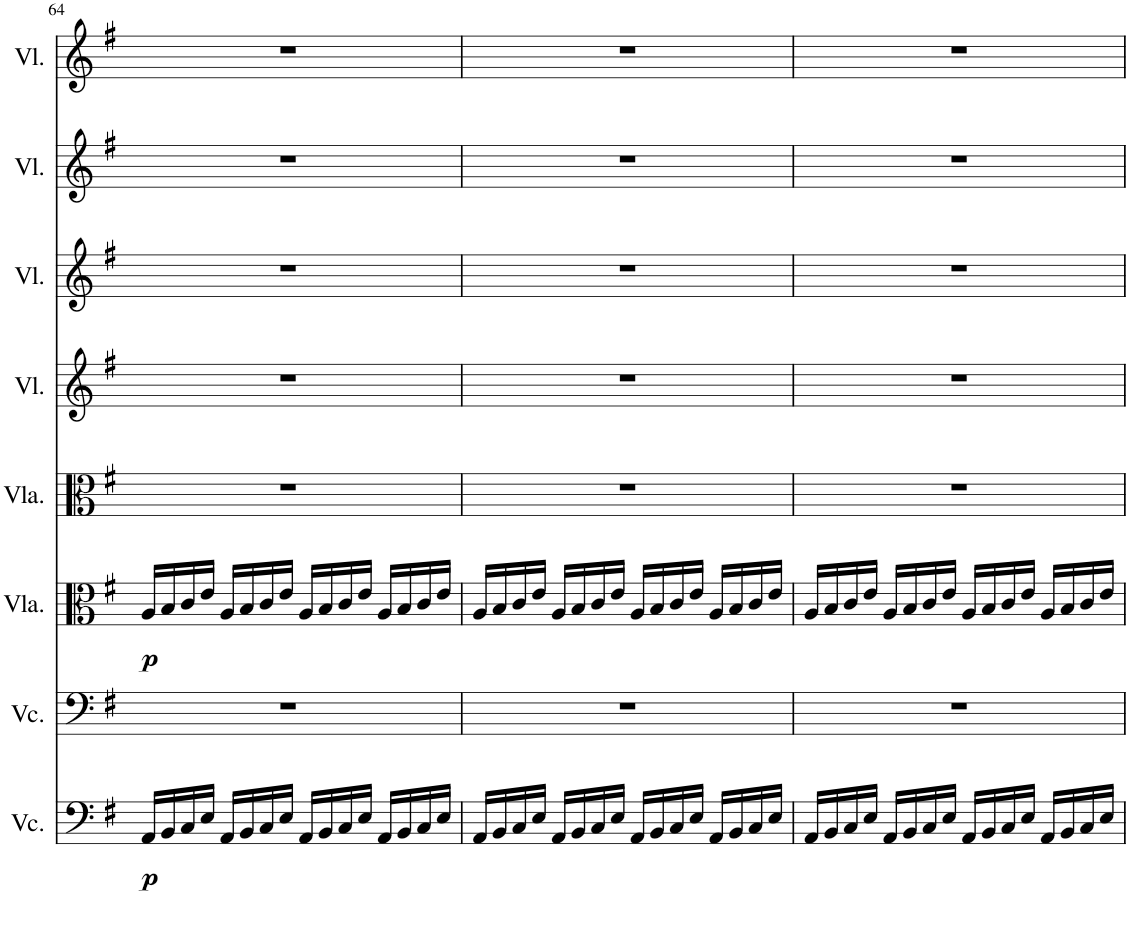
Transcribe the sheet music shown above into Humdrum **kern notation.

**kern	**dynam	**kern	**kern	**dynam	**kern	**kern	**kern	**kern	**kern
*part8	*part8	*part7	*part6	*part6	*part5	*part4	*part3	*part2	*part1
*staff8	*staff8	*staff7	*staff6	*staff6	*staff5	*staff4	*staff3	*staff2	*staff1
*I"Cello	*	*I"Cello	*I"Altviool	*	*I"Altviool	*I"Viool	*I"Viool	*I"Viool	*I"Viool
*	*	*	*	*	*	*I'Vl.	*I'Vl.	*I'Vl.	*I'Vl.
!!LO:PB:g=z
*clefF4	*	*clefF4	*clefC3	*	*clefC3	*clefG2	*clefG2	*clefG2	*clefG2
*k[f#]	*	*k[f#]	*k[f#]	*	*k[f#]	*k[f#]	*k[f#]	*k[f#]	*k[f#]
*M4/4	*	*M4/4	*M4/4	*	*M4/4	*M4/4	*M4/4	*M4/4	*M4/4
=64	=64	=64	=64	=64	=64	=64	=64	=64	=64
!	!LO:DY:b	!	!	!LO:DY:b	!	!	!	!	!
16AA/LL	p	1r	16A/LL	p	1r	1r	1r	1r	1r
16BB/	.	.	16B/	.	.	.	.	.	.
16C/	.	.	16c/	.	.	.	.	.	.
16E/JJ	.	.	16e/JJ	.	.	.	.	.	.
16AA/LL	.	.	16A/LL	.	.	.	.	.	.
16BB/	.	.	16B/	.	.	.	.	.	.
16C/	.	.	16c/	.	.	.	.	.	.
16E/JJ	.	.	16e/JJ	.	.	.	.	.	.
16AA/LL	.	.	16A/LL	.	.	.	.	.	.
16BB/	.	.	16B/	.	.	.	.	.	.
16C/	.	.	16c/	.	.	.	.	.	.
16E/JJ	.	.	16e/JJ	.	.	.	.	.	.
16AA/LL	.	.	16A/LL	.	.	.	.	.	.
16BB/	.	.	16B/	.	.	.	.	.	.
16C/	.	.	16c/	.	.	.	.	.	.
16E/JJ	.	.	16e/JJ	.	.	.	.	.	.
=65	=65	=65	=65	=65	=65	=65	=65	=65	=65
16AA/LL	.	1r	16A/LL	.	1r	1r	1r	1r	1r
16BB/	.	.	16B/	.	.	.	.	.	.
16C/	.	.	16c/	.	.	.	.	.	.
16E/JJ	.	.	16e/JJ	.	.	.	.	.	.
16AA/LL	.	.	16A/LL	.	.	.	.	.	.
16BB/	.	.	16B/	.	.	.	.	.	.
16C/	.	.	16c/	.	.	.	.	.	.
16E/JJ	.	.	16e/JJ	.	.	.	.	.	.
16AA/LL	.	.	16A/LL	.	.	.	.	.	.
16BB/	.	.	16B/	.	.	.	.	.	.
16C/	.	.	16c/	.	.	.	.	.	.
16E/JJ	.	.	16e/JJ	.	.	.	.	.	.
16AA/LL	.	.	16A/LL	.	.	.	.	.	.
16BB/	.	.	16B/	.	.	.	.	.	.
16C/	.	.	16c/	.	.	.	.	.	.
16E/JJ	.	.	16e/JJ	.	.	.	.	.	.
=66	=66	=66	=66	=66	=66	=66	=66	=66	=66
16AA/LL	.	1r	16A/LL	.	1r	1r	1r	1r	1r
16BB/	.	.	16B/	.	.	.	.	.	.
16C/	.	.	16c/	.	.	.	.	.	.
16E/JJ	.	.	16e/JJ	.	.	.	.	.	.
16AA/LL	.	.	16A/LL	.	.	.	.	.	.
16BB/	.	.	16B/	.	.	.	.	.	.
16C/	.	.	16c/	.	.	.	.	.	.
16E/JJ	.	.	16e/JJ	.	.	.	.	.	.
16AA/LL	.	.	16A/LL	.	.	.	.	.	.
16BB/	.	.	16B/	.	.	.	.	.	.
16C/	.	.	16c/	.	.	.	.	.	.
16E/JJ	.	.	16e/JJ	.	.	.	.	.	.
16AA/LL	.	.	16A/LL	.	.	.	.	.	.
16BB/	.	.	16B/	.	.	.	.	.	.
16C/	.	.	16c/	.	.	.	.	.	.
16E/JJ	.	.	16e/JJ	.	.	.	.	.	.
=	=	=	=	=	=	=	=	=	=
*-	*-	*-	*-	*-	*-	*-	*-	*-	*-
